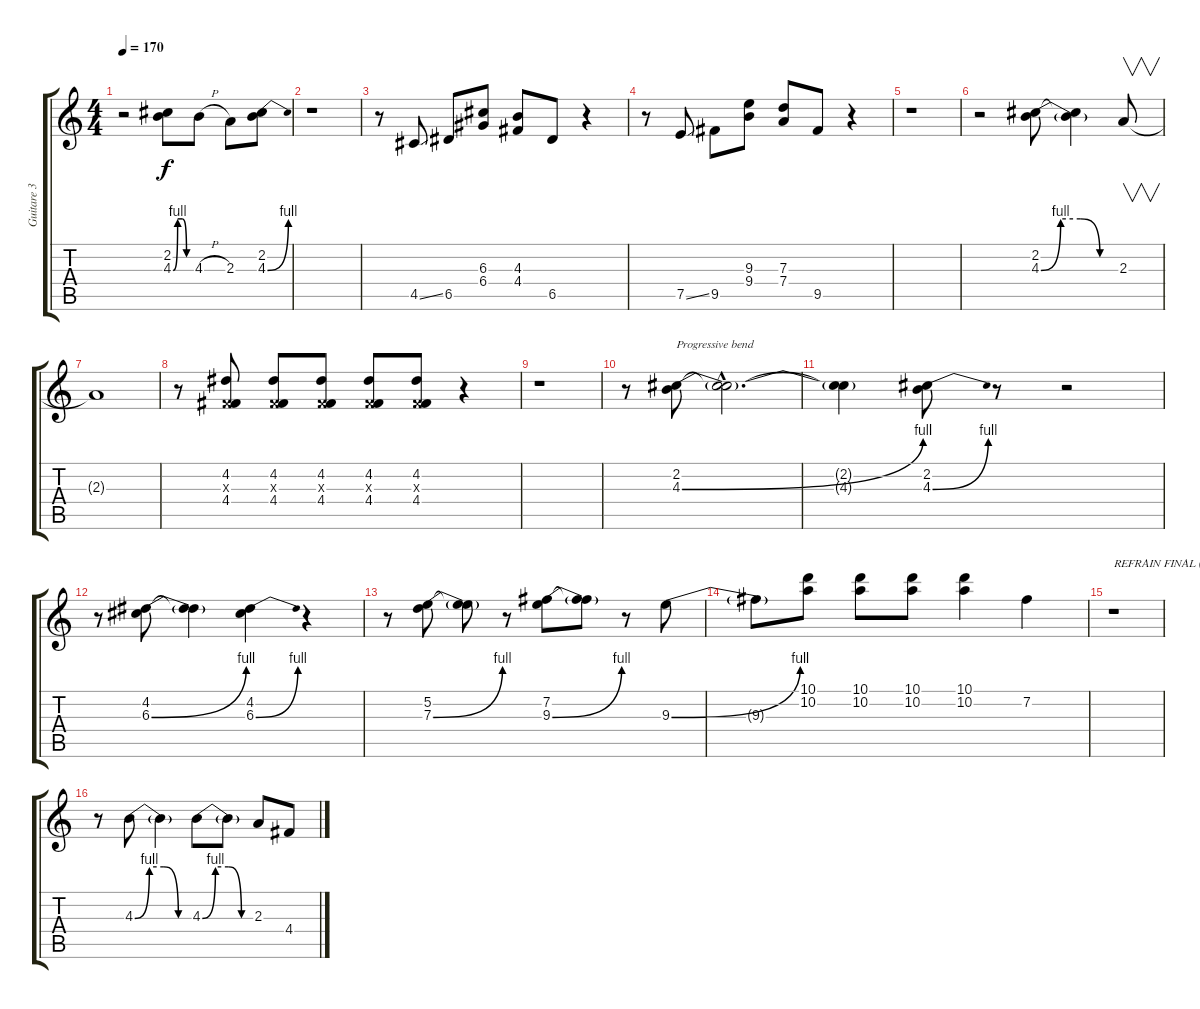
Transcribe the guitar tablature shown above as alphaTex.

\track ("Guitare 3 electric/crunch" "Guitare 3 ") {instrument overdrivenguitar}
\staff {score tabs}
\tuning (E4 B3 G3 D3 A2 E2) {hide}
\ts (4 4)
\tempo 170
\clef g2
\ks c
r.2{dy f} (2.2 4.3{be (custom 0 0 15 4 30 4 45 0 60 0)}).8 4.3{h}.8 2.3.8 (2.2 4.3{be (bend 0 0 60 4)}).8 |
r.1 |
r.8 4.5{ss}.8 6.5.8 (6.3 6.4).8 (4.3 4.4).8 6.5.8 r.4 |
r.8 7.5{ss}.8 9.5.8 (9.3 9.4).8 (7.3 7.4).8 9.5.8 r.4 |
r.1 |
r.2 (2.2 4.3{be (custom 0 0 15 4 30 4 45 0 60 0)}).8 (2.2{t} 4.3{t}).4 2.3.8{v} |
2.3{t}.1 |
r.8 (4.2 -1.3{x} 4.4).8 (4.2 -1.3{x} 4.4).8 (4.2 -1.3{x} 4.4).8 (4.2 -1.3{x} 4.4).8 (4.2 -1.3{x} 4.4).8 r.4 |
r.1 |
r.8 (2.2 4.3{be (bend 0 0 60 4)}).8{txt "Progressive bend"} (2.2{hac t} 4.3{hac t}).2{d} |
(2.2{t} 4.3{t}).4 (2.2 4.3{be (bend 0 0 60 4)}).8 r.8 r.2 |
r.8 (4.2 6.3{be (bend 0 0 60 4)}).8 (4.2{t} 6.3{t}).4 (4.2 6.3{be (bend 0 0 60 4)}).4 r.4 |
r.8 (5.2 7.3{be (bend 0 0 60 4)}).8 (5.2{t} 7.3{t}).8 r.8 (7.2 9.3{be (bend 0 0 60 4)}).8 (7.2{t} 9.3{t}).8 r.8 9.3{be (bend 0 0 60 4)}.8 |
9.3{t}.8 (10.1 10.2).8 (10.1 10.2).8 (10.1 10.2).8 (10.1 10.2).4 7.2.4 |
r.1{txt "REFRAIN FINAL (bis)"} |
r.8 4.3{be (custom 0 0 15 4 30 4 45 0 60 0)}.8 4.3{t}.4 4.3{be (custom 0 0 15 4 30 4 45 0 60 0)}.8 4.3{t}.8 2.3.8 4.4.8
